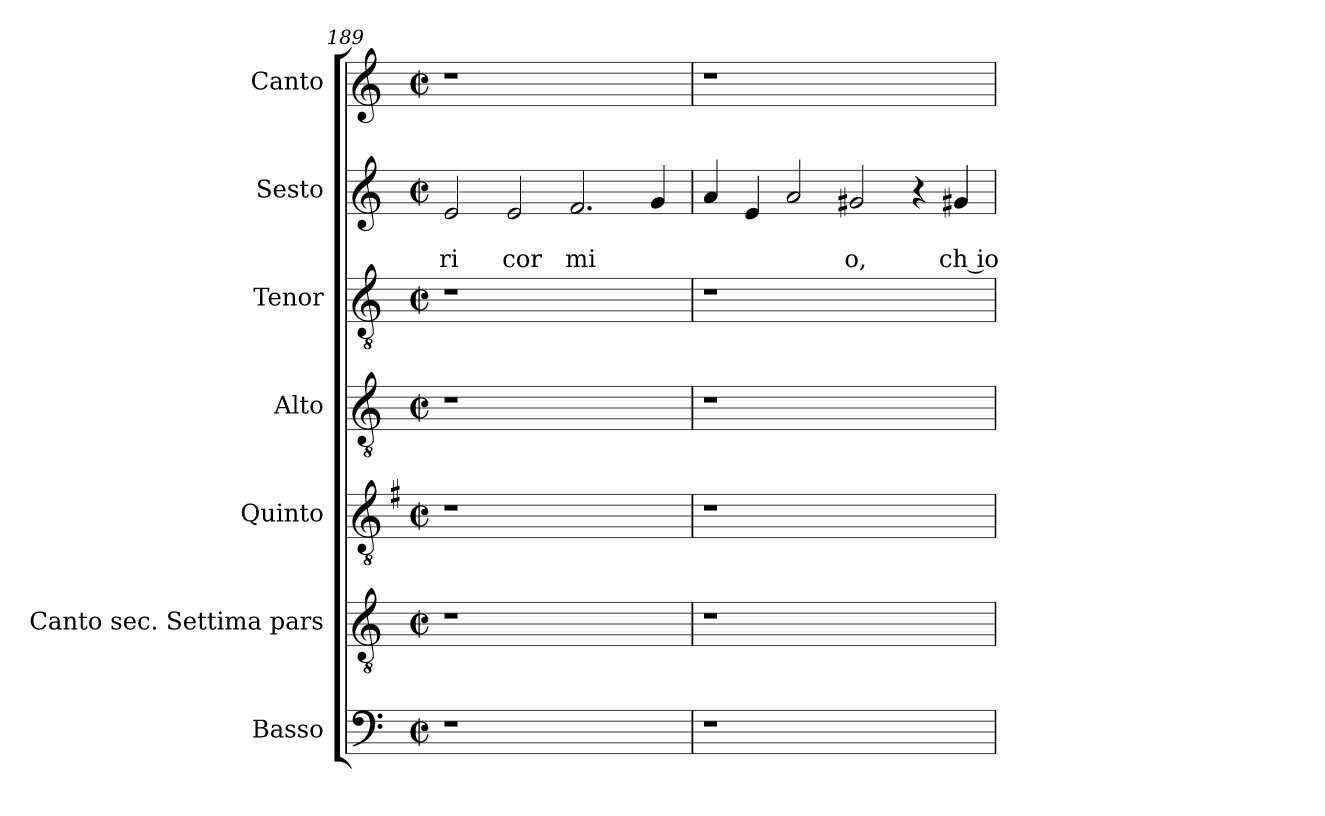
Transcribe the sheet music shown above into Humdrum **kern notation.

**kern	**kern	**kern	**kern	**kern	**kern	**text	**text	**kern
*part7	*part6	*part5	*part4	*part3	*part2	*part2	*part2	*part1
*staff7	*staff6	*staff5	*staff4	*staff3	*staff2	*staff2	*staff2	*staff1
*I"Basso	*I"Canto sec. Settima pars	*I"Quinto	*I"Alto	*I"Tenor	*I"Sesto	*	*	*I"Canto
*	*	*I'Quinto	*I'Alto	*I'Tenor	*I'Sesto	*	*	*I'Canto
*clefF4	*clefGv2	*clefGv2	*clefGv2	*clefGv2	*clefG2	*	*	*clefG2
*k[]	*k[]	*k[f#]	*k[]	*k[]	*k[]	*	*	*k[]
*C:	*C:	*G:	*C:	*C:	*C:	*	*	*C:
*M2/2	*M2/2	*M2/2	*M2/2	*M2/2	*M2/2	*	*	*M2/2
*met(c|)	*met(c|)	*met(c|)	*met(c|)	*met(c|)	*met(c|)	*	*	*met(c|)
=189	=189	=189	=189	=189	=189	=189	=189	=189
!	!	!	!	!	!	!	!LO:LY:b	!
1r	1r	1r	1r	1r	2e/	.	ri	1r
!	!	!	!	!	!	!	!LO:LY:b	!
.	.	.	.	.	2e/	.	cor	.
!	!	!	!	!	!	!	!LO:LY:b	!
1ryy	1ryy	1ryy	1ryy	1ryy	2.f/	.	mi	1ryy
.	.	.	.	.	4g/	.	.	.
=190	=190	=190	=190	=190	=190	=190	=190	=190
1r	1r	1r	1r	1r	4a/	.	.	1r
.	.	.	.	.	4e/	.	.	.
.	.	.	.	.	2a/	.	.	.
!	!	!	!	!	!	!	!LO:LY:b	!
1ryy	1ryy	1ryy	1ryy	1ryy	2g#X/	.	o,	1ryy
.	.	.	.	.	4r	.	.	.
!	!	!	!	!	!	!	!LO:LY:b:rj	!
.	.	.	.	.	4g#X/	.	ch io	.
=	=	=	=	=	=	=	=	=
*-	*-	*-	*-	*-	*-	*-	*-	*-
